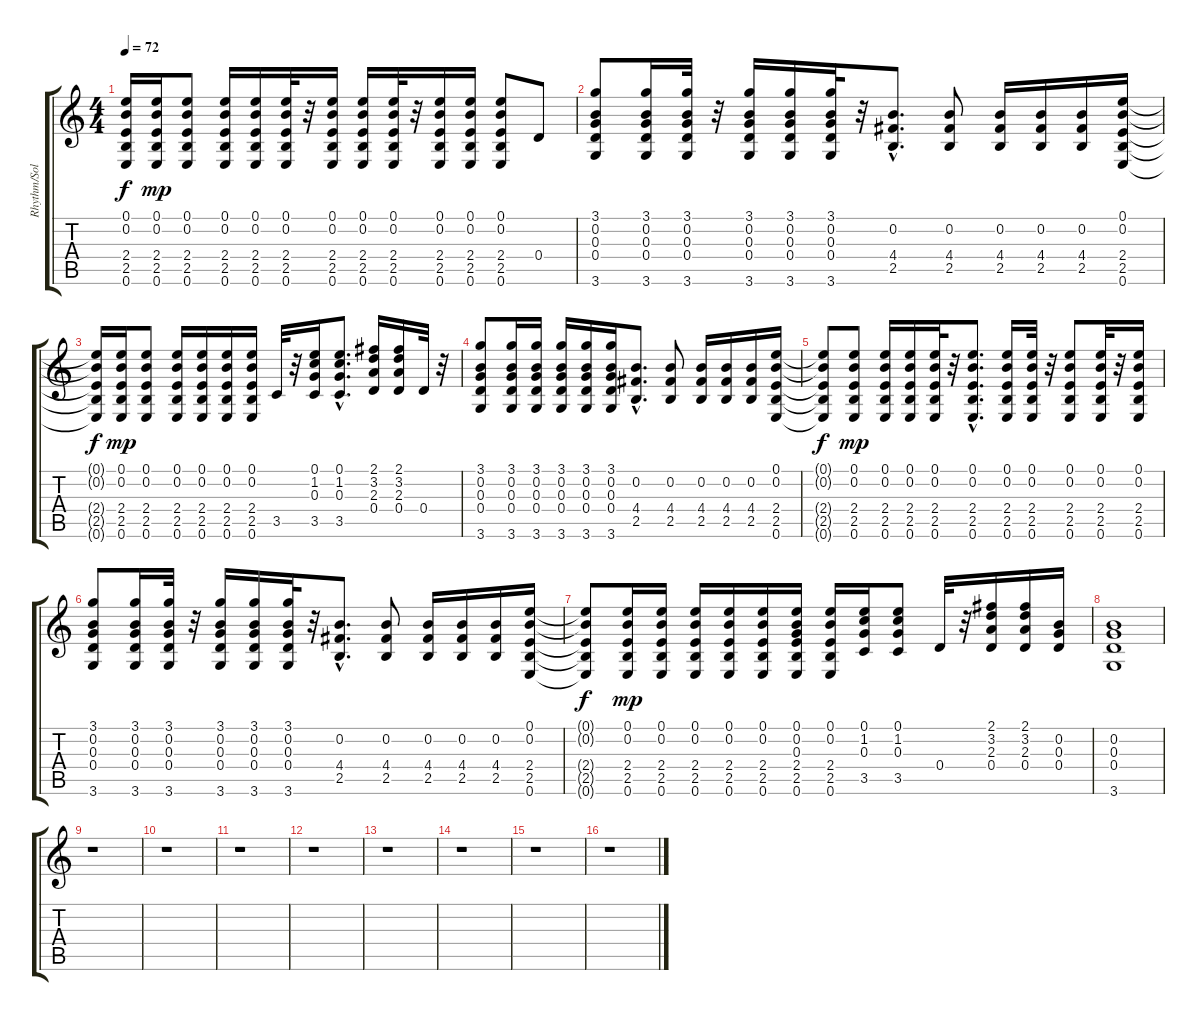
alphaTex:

\track ("Rhythm/Solo Guitar" "Rhythm/Sol") {instrument distortionguitar}
\staff {score tabs}
\tuning (E4 B3 G3 D3 A2 E2) {hide}
\ts (4 4)
\tempo 72
\clef g2
\ks c
(0.1{t} 0.2{t} 2.4{t} 2.5{t} 0.6{t}).16{dy f} (0.1 0.2 2.4 2.5 0.6).16{dy mp} (0.1 0.2 2.4 2.5 0.6).8 (0.1 0.2 2.4 2.5 0.6).16 (0.1 0.2 2.4 2.5 0.6).16 (0.1 0.2 2.4 2.5 0.6).32 r.32 (0.1 0.2 2.4 2.5 0.6).16 (0.1 0.2 2.4 2.5 0.6).16 (0.1 0.2 2.4 2.5 0.6).32 r.32 (0.1 0.2 2.4 2.5 0.6).16 (0.1 0.2 2.4 2.5 0.6).16 (0.1 0.2 2.4 2.5 0.6).8 0.4.8 |
(3.1 0.2 0.3 0.4 3.6).8 (3.1 0.2 0.3 0.4 3.6).16 (3.1 0.2 0.3 0.4 3.6).32 r.32 (3.1 0.2 0.3 0.4 3.6).16 (3.1 0.2 0.3 0.4 3.6).16 (3.1 0.2 0.3 0.4 3.6).32 r.32 (0.2{hac} 4.4{hac} 2.5{hac}).8{d} (0.2 4.4 2.5).8 (0.2 4.4 2.5).16 (0.2 4.4 2.5).16 (0.2 4.4 2.5).16 (0.1 0.2 2.4 2.5 0.6).16 |
(0.1{t} 0.2{t} 2.4{t} 2.5{t} 0.6{t}).16{dy f} (0.1 0.2 2.4 2.5 0.6).16{dy mp} (0.1 0.2 2.4 2.5 0.6).8 (0.1 0.2 2.4 2.5 0.6).16 (0.1 0.2 2.4 2.5 0.6).16 (0.1 0.2 2.4 2.5 0.6).16 (0.1 0.2 2.4 2.5 0.6).16 3.5.32 r.32 (0.1 1.2 0.3 3.5).16 (0.1{hac} 1.2{hac} 0.3{hac} 3.5{hac}).8{d} (2.1 3.2 2.3 0.4).16 (2.1 3.2 2.3 0.4).16 0.4.32 r.32 |
(3.1 0.2 0.3 0.4 3.6).8 (3.1 0.2 0.3 0.4 3.6).16 (3.1 0.2 0.3 0.4 3.6).16 (3.1 0.2 0.3 0.4 3.6).16 (3.1 0.2 0.3 0.4 3.6).16 (3.1 0.2 0.3 0.4 3.6).16 (0.2{hac} 4.4{hac} 2.5{hac}).8{d} (0.2 4.4 2.5).8 (0.2 4.4 2.5).16 (0.2 4.4 2.5).16 (0.2 4.4 2.5).16 (0.1 0.2 2.4 2.5 0.6).16 |
(0.1{t} 0.2{t} 2.4{t} 2.5{t} 0.6{t}).8{dy f} (0.1 0.2 2.4 2.5 0.6).8{dy mp} (0.1 0.2 2.4 2.5 0.6).16 (0.1 0.2 2.4 2.5 0.6).16 (0.1 0.2 2.4 2.5 0.6).32 r.32 (0.1{hac} 0.2{hac} 2.4{hac} 2.5{hac} 0.6{hac}).8{d} (0.1 0.2 2.4 2.5 0.6).16 (0.1 0.2 2.4 2.5 0.6).32 r.32 (0.1 0.2 2.4 2.5 0.6).8 (0.1 0.2 2.4 2.5 0.6).32 r.32 (0.1 0.2 2.4 2.5 0.6).16 |
(3.1 0.2 0.3 0.4 3.6).8 (3.1 0.2 0.3 0.4 3.6).16 (3.1 0.2 0.3 0.4 3.6).32 r.32 (3.1 0.2 0.3 0.4 3.6).16 (3.1 0.2 0.3 0.4 3.6).16 (3.1 0.2 0.3 0.4 3.6).32 r.32 (0.2{hac} 4.4{hac} 2.5{hac}).8{d} (0.2 4.4 2.5).8 (0.2 4.4 2.5).16 (0.2 4.4 2.5).16 (0.2 4.4 2.5).16 (0.1 0.2 2.4 2.5 0.6).16 |
(0.1{t} 0.2{t} 2.4{t} 2.5{t} 0.6{t}).8{dy f} (0.1 0.2 2.4 2.5 0.6).16{dy mp} (0.1 0.2 2.4 2.5 0.6).16 (0.1 0.2 2.4 2.5 0.6).16 (0.1 0.2 2.4 2.5 0.6).16 (0.1 0.2 2.4 2.5 0.6).16 (0.1 0.2 0.3 2.4 2.5 0.6).16 (0.1 0.2 2.4 2.5 0.6).16 (0.1 1.2 0.3 3.5).16 (0.1 1.2 0.3 3.5).8 0.4.32 r.32 (2.1 3.2 2.3 0.4).16 (2.1 3.2 2.3 0.4).16 (0.2 0.3 0.4).16 |
(0.2 0.3 0.4 3.6).1 |
r.1 |
r.1 |
r.1 |
r.1 |
r.1 |
r.1 |
r.1 |
r.1
